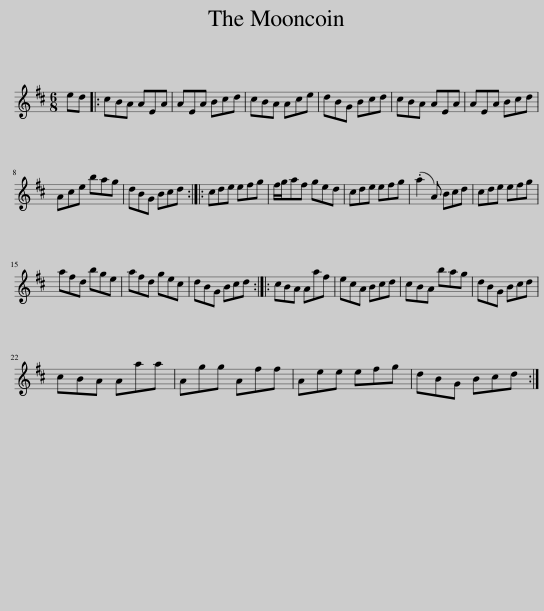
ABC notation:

X:1
L:1/8
M:6/8
I:linebreak $
K:D
V:1 treble
V:1
 ed |: cBA AEA | AEA Bcd | cBA Ace | dBG Bcd | %5
 cBA AEA | AEA Bcd |$ Ace bag | dBG Bcd :: cde efg | %10
 f/g/af ged | cde efg | (.a2 A) Bcd | cde efg |$ afd bge | %15
 afd gec | dBG Bcd :: cBA Aaf | ecA Bcd | cBA bag | %20
 dBG Bcd |$ cBA Aaa | Agg Aff | Aee efg | dBG Bcd :| %25
